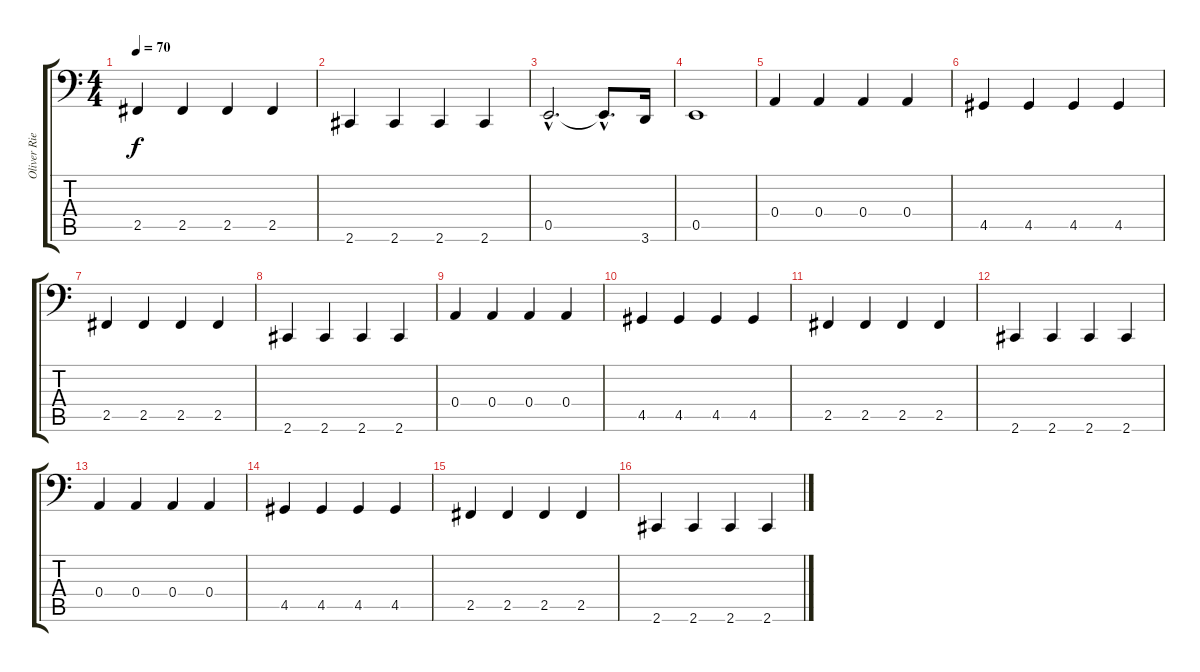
\track ("Oliver Riedel" "Oliver Rie") {instrument fretlessbass}
\staff {score tabs}
\tuning (C3 G2 D2 A1 E1 B0) {hide}
\ts (4 4)
\tempo 70
\clef f4
\ks c
2.5.4{dy f} 2.5.4 2.5.4 2.5.4 |
2.6.4 2.6.4 2.6.4 2.6.4 |
0.5{hac}.2{d} 0.5{hac t}.8{d} 3.6.16 |
0.5.1 |
0.4.4 0.4.4 0.4.4 0.4.4 |
4.5.4 4.5.4 4.5.4 4.5.4 |
2.5.4 2.5.4 2.5.4 2.5.4 |
2.6.4 2.6.4 2.6.4 2.6.4 |
0.4.4 0.4.4 0.4.4 0.4.4 |
4.5.4 4.5.4 4.5.4 4.5.4 |
2.5.4 2.5.4 2.5.4 2.5.4 |
2.6.4 2.6.4 2.6.4 2.6.4 |
0.4.4 0.4.4 0.4.4 0.4.4 |
4.5.4 4.5.4 4.5.4 4.5.4 |
2.5.4 2.5.4 2.5.4 2.5.4 |
2.6.4 2.6.4 2.6.4 2.6.4
